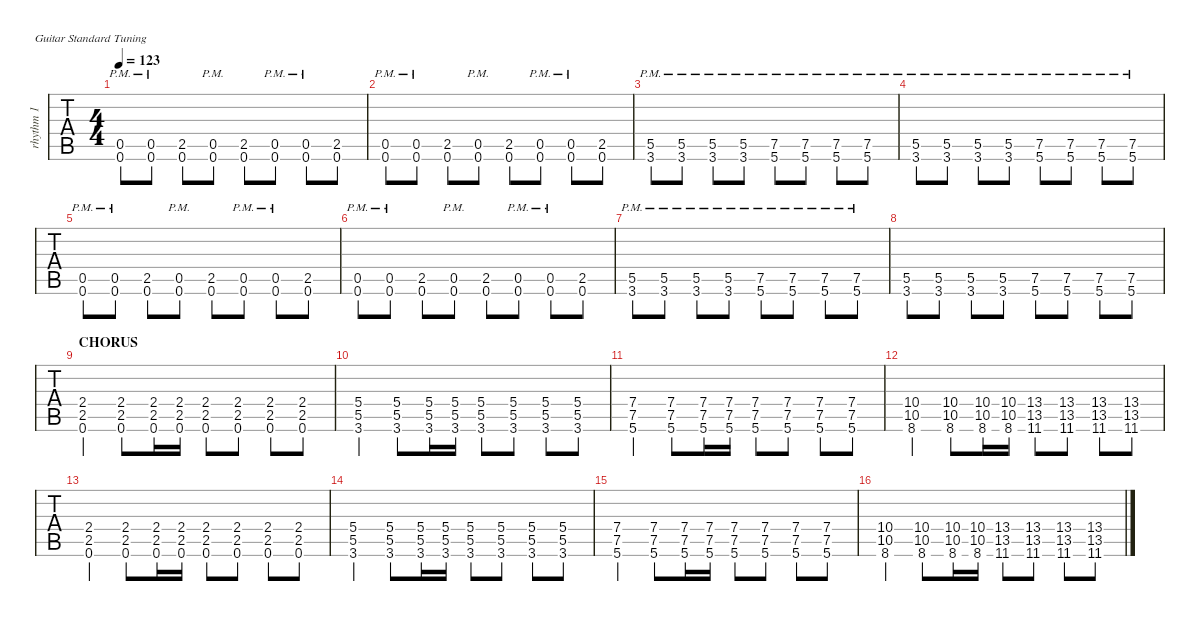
\defaultSystemsLayout 4
\hideDynamics
\bracketExtendMode nobrackets
\otherSystemsTrackNameOrientation horizontal
\track ("Rhythm 1" "rhythm 1") {instrument distortionguitar}
\staff {tabs}
\tuning (E4 B3 G3 D3 A2 E2)
\ts (4 4)
\tempo 123
\clef g2
\ks c
(0.6{pm} 0.5{pm}).8{dy mf} (0.6{pm} 0.5{pm}).8 (0.6 2.5).8 (0.6{pm} 0.5{pm}).8 (0.6 2.5).8 (0.6{pm} 0.5{pm}).8 (0.6{pm} 0.5{pm}).8 (0.6 2.5).8 |
(0.6{pm} 0.5{pm}).8 (0.6{pm} 0.5{pm}).8 (0.6 2.5).8 (0.6{pm} 0.5{pm}).8 (0.6 2.5).8 (0.6{pm} 0.5{pm}).8 (0.6{pm} 0.5{pm}).8 (0.6 2.5).8 |
(5.5{pm} 3.6{pm}).8 (5.5{pm} 3.6{pm}).8 (5.5{pm} 3.6{pm}).8 (5.5{pm} 3.6{pm}).8 (7.5{pm} 5.6{pm}).8 (7.5{pm} 5.6{pm}).8 (7.5{pm} 5.6{pm}).8 (7.5{pm} 5.6{pm}).8 |
(5.5{pm} 3.6{pm}).8 (5.5{pm} 3.6{pm}).8 (5.5{pm} 3.6{pm}).8 (5.5{pm} 3.6{pm}).8 (7.5{pm} 5.6{pm}).8 (7.5{pm} 5.6{pm}).8 (7.5{pm} 5.6{pm}).8 (7.5{pm} 5.6{pm}).8 |
(0.6{pm} 0.5{pm}).8 (0.6{pm} 0.5{pm}).8 (0.6 2.5).8 (0.6{pm} 0.5{pm}).8 (0.6 2.5).8 (0.6{pm} 0.5{pm}).8 (0.6{pm} 0.5{pm}).8 (0.6 2.5).8 |
(0.6{pm} 0.5{pm}).8 (0.6{pm} 0.5{pm}).8 (0.6 2.5).8 (0.6{pm} 0.5{pm}).8 (0.6 2.5).8 (0.6{pm} 0.5{pm}).8 (0.6{pm} 0.5{pm}).8 (0.6 2.5).8 |
(5.5{pm} 3.6{pm}).8 (5.5{pm} 3.6{pm}).8 (5.5{pm} 3.6{pm}).8 (5.5{pm} 3.6{pm}).8 (7.5{pm} 5.6{pm}).8 (7.5{pm} 5.6{pm}).8 (7.5{pm} 5.6{pm}).8 (7.5{pm} 5.6{pm}).8 |
(5.5 3.6).8 (5.5 3.6).8 (5.5 3.6).8 (5.5 3.6).8 (7.5 5.6).8 (7.5 5.6).8 (7.5 5.6).8 (7.5 5.6).8 |
\section ("" "CHORUS")
(0.6 2.5 2.4).4 (0.6 2.5 2.4).8 (0.6 2.5 2.4).16 (0.6 2.5 2.4).16 (0.6 2.5 2.4).8 (0.6 2.5 2.4).8 (0.6 2.5 2.4).8 (0.6 2.5 2.4).8 |
(3.6 5.5 5.4).4 (3.6 5.5 5.4).8 (3.6 5.5 5.4).16 (3.6 5.5 5.4).16 (3.6 5.5 5.4).8 (3.6 5.5 5.4).8 (3.6 5.5 5.4).8 (3.6 5.5 5.4).8 |
(5.6 7.5 7.4).4 (5.6 7.5 7.4).8 (5.6 7.5 7.4).16 (5.6 7.5 7.4).16 (5.6 7.5 7.4).8 (5.6 7.5 7.4).8 (5.6 7.5 7.4).8 (5.6 7.5 7.4).8 |
(8.6 10.5 10.4).4 (8.6 10.5 10.4).8 (8.6 10.5 10.4).16 (8.6 10.5 10.4).16 (11.6{acc #} 13.5{acc #} 13.4{acc #}).8 (11.6{acc #} 13.5{acc #} 13.4{acc #}).8 (11.6{acc #} 13.5{acc #} 13.4{acc #}).8 (11.6{acc #} 13.5{acc #} 13.4{acc #}).8 |
(0.6 2.5 2.4).4 (0.6 2.5 2.4).8 (0.6 2.5 2.4).16 (0.6 2.5 2.4).16 (0.6 2.5 2.4).8 (0.6 2.5 2.4).8 (0.6 2.5 2.4).8 (0.6 2.5 2.4).8 |
(3.6 5.5 5.4).4 (3.6 5.5 5.4).8 (3.6 5.5 5.4).16 (3.6 5.5 5.4).16 (3.6 5.5 5.4).8 (3.6 5.5 5.4).8 (3.6 5.5 5.4).8 (3.6 5.5 5.4).8 |
(5.6 7.5 7.4).4 (5.6 7.5 7.4).8 (5.6 7.5 7.4).16 (5.6 7.5 7.4).16 (5.6 7.5 7.4).8 (5.6 7.5 7.4).8 (5.6 7.5 7.4).8 (5.6 7.5 7.4).8 |
(8.6 10.5 10.4).4 (8.6 10.5 10.4).8 (8.6 10.5 10.4).16 (8.6 10.5 10.4).16 (11.6{acc #} 13.5{acc #} 13.4{acc #}).8 (11.6{acc #} 13.5{acc #} 13.4{acc #}).8 (11.6{acc #} 13.5{acc #} 13.4{acc #}).8 (11.6{acc #} 13.5{acc #} 13.4{acc #}).8
